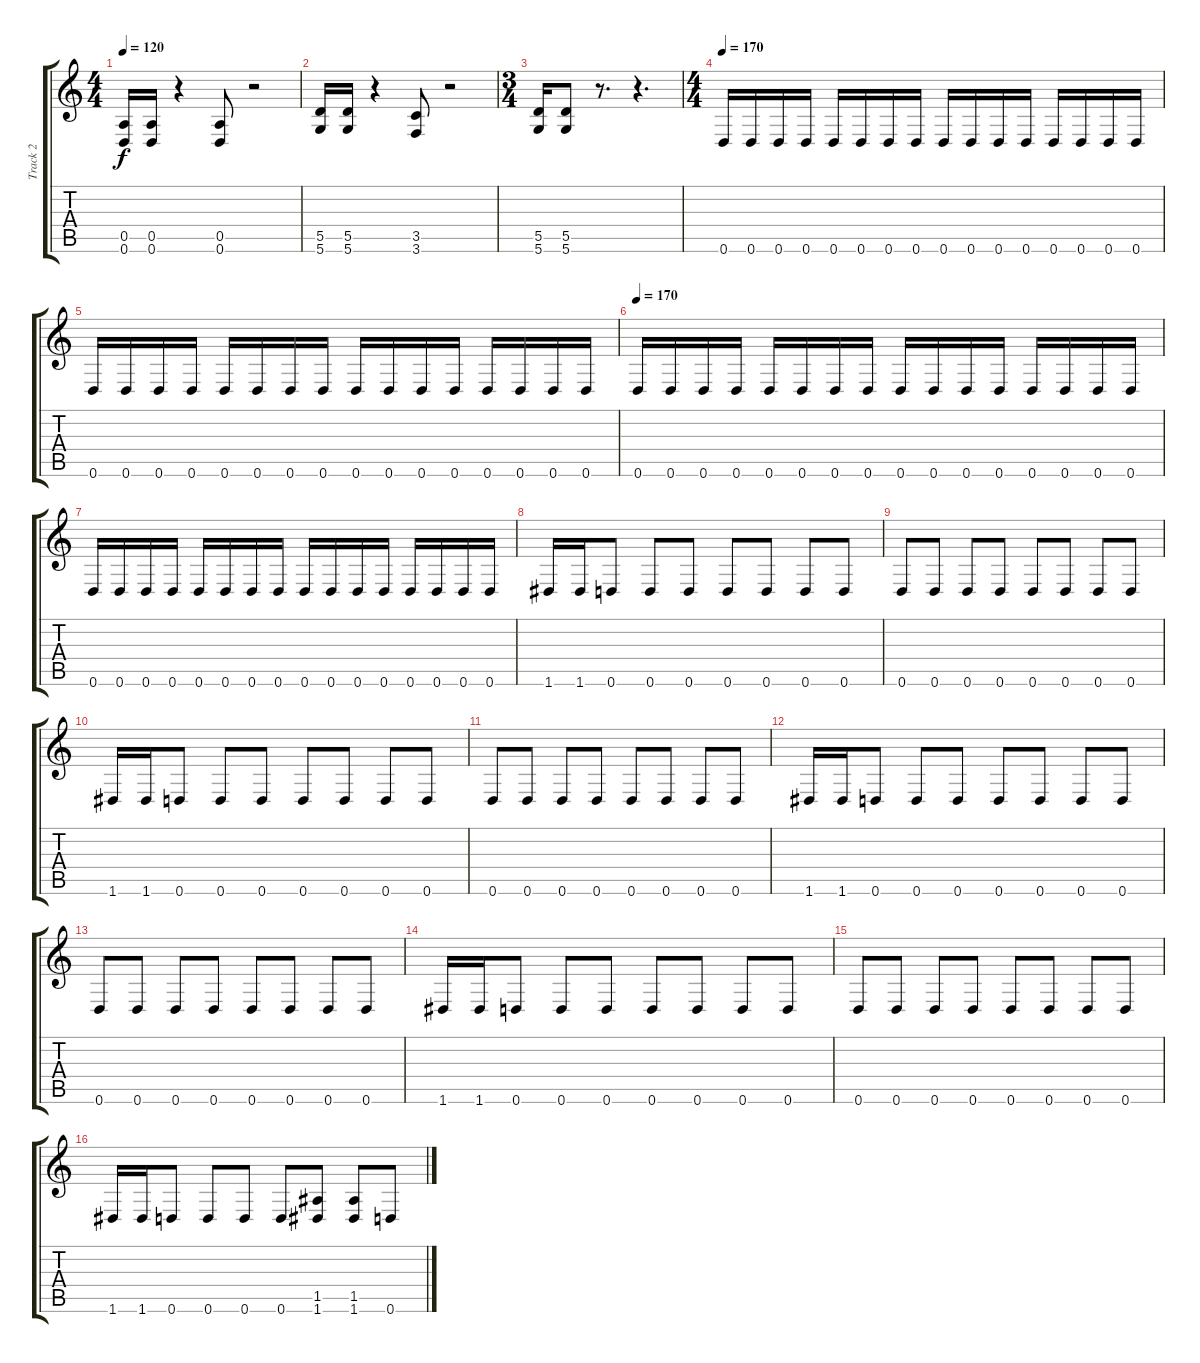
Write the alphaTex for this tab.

\track ("Track 2" "Track 2") {instrument overdrivenguitar}
\staff {score tabs}
\tuning (E4 B3 G3 D3 A2 D2) {hide}
\ts (4 4)
\tempo 120
\clef g2
\ks c
(0.5 0.6).16{dy f} (0.5 0.6).16 r.4 (0.5 0.6).8 r.2 |
(5.5 5.6).16 (5.5 5.6).16 r.4 (3.5 3.6).8 r.2 |
\ts (3 4)
(5.5 5.6).16 (5.5 5.6).8 r.8{d} r.4{d} |
\ts (4 4)
\tempo 170
0.6.16 0.6.16 0.6.16 0.6.16 0.6.16 0.6.16 0.6.16 0.6.16 0.6.16 0.6.16 0.6.16 0.6.16 0.6.16 0.6.16 0.6.16 0.6.16 |
0.6.16 0.6.16 0.6.16 0.6.16 0.6.16 0.6.16 0.6.16 0.6.16 0.6.16 0.6.16 0.6.16 0.6.16 0.6.16 0.6.16 0.6.16 0.6.16 |
\tempo 170
0.6.16 0.6.16 0.6.16 0.6.16 0.6.16 0.6.16 0.6.16 0.6.16 0.6.16 0.6.16 0.6.16 0.6.16 0.6.16 0.6.16 0.6.16 0.6.16 |
0.6.16 0.6.16 0.6.16 0.6.16 0.6.16 0.6.16 0.6.16 0.6.16 0.6.16 0.6.16 0.6.16 0.6.16 0.6.16 0.6.16 0.6.16 0.6.16 |
1.6.16 1.6.16 0.6.8 0.6.8 0.6.8 0.6.8 0.6.8 0.6.8 0.6.8 |
0.6.8 0.6.8 0.6.8 0.6.8 0.6.8 0.6.8 0.6.8 0.6.8 |
1.6.16 1.6.16 0.6.8 0.6.8 0.6.8 0.6.8 0.6.8 0.6.8 0.6.8 |
0.6.8 0.6.8 0.6.8 0.6.8 0.6.8 0.6.8 0.6.8 0.6.8 |
1.6.16 1.6.16 0.6.8 0.6.8 0.6.8 0.6.8 0.6.8 0.6.8 0.6.8 |
0.6.8 0.6.8 0.6.8 0.6.8 0.6.8 0.6.8 0.6.8 0.6.8 |
1.6.16 1.6.16 0.6.8 0.6.8 0.6.8 0.6.8 0.6.8 0.6.8 0.6.8 |
0.6.8 0.6.8 0.6.8 0.6.8 0.6.8 0.6.8 0.6.8 0.6.8 |
1.6.16 1.6.16 0.6.8 0.6.8 0.6.8 0.6.8 (1.5 1.6).8 (1.5 1.6).8 0.6.8
